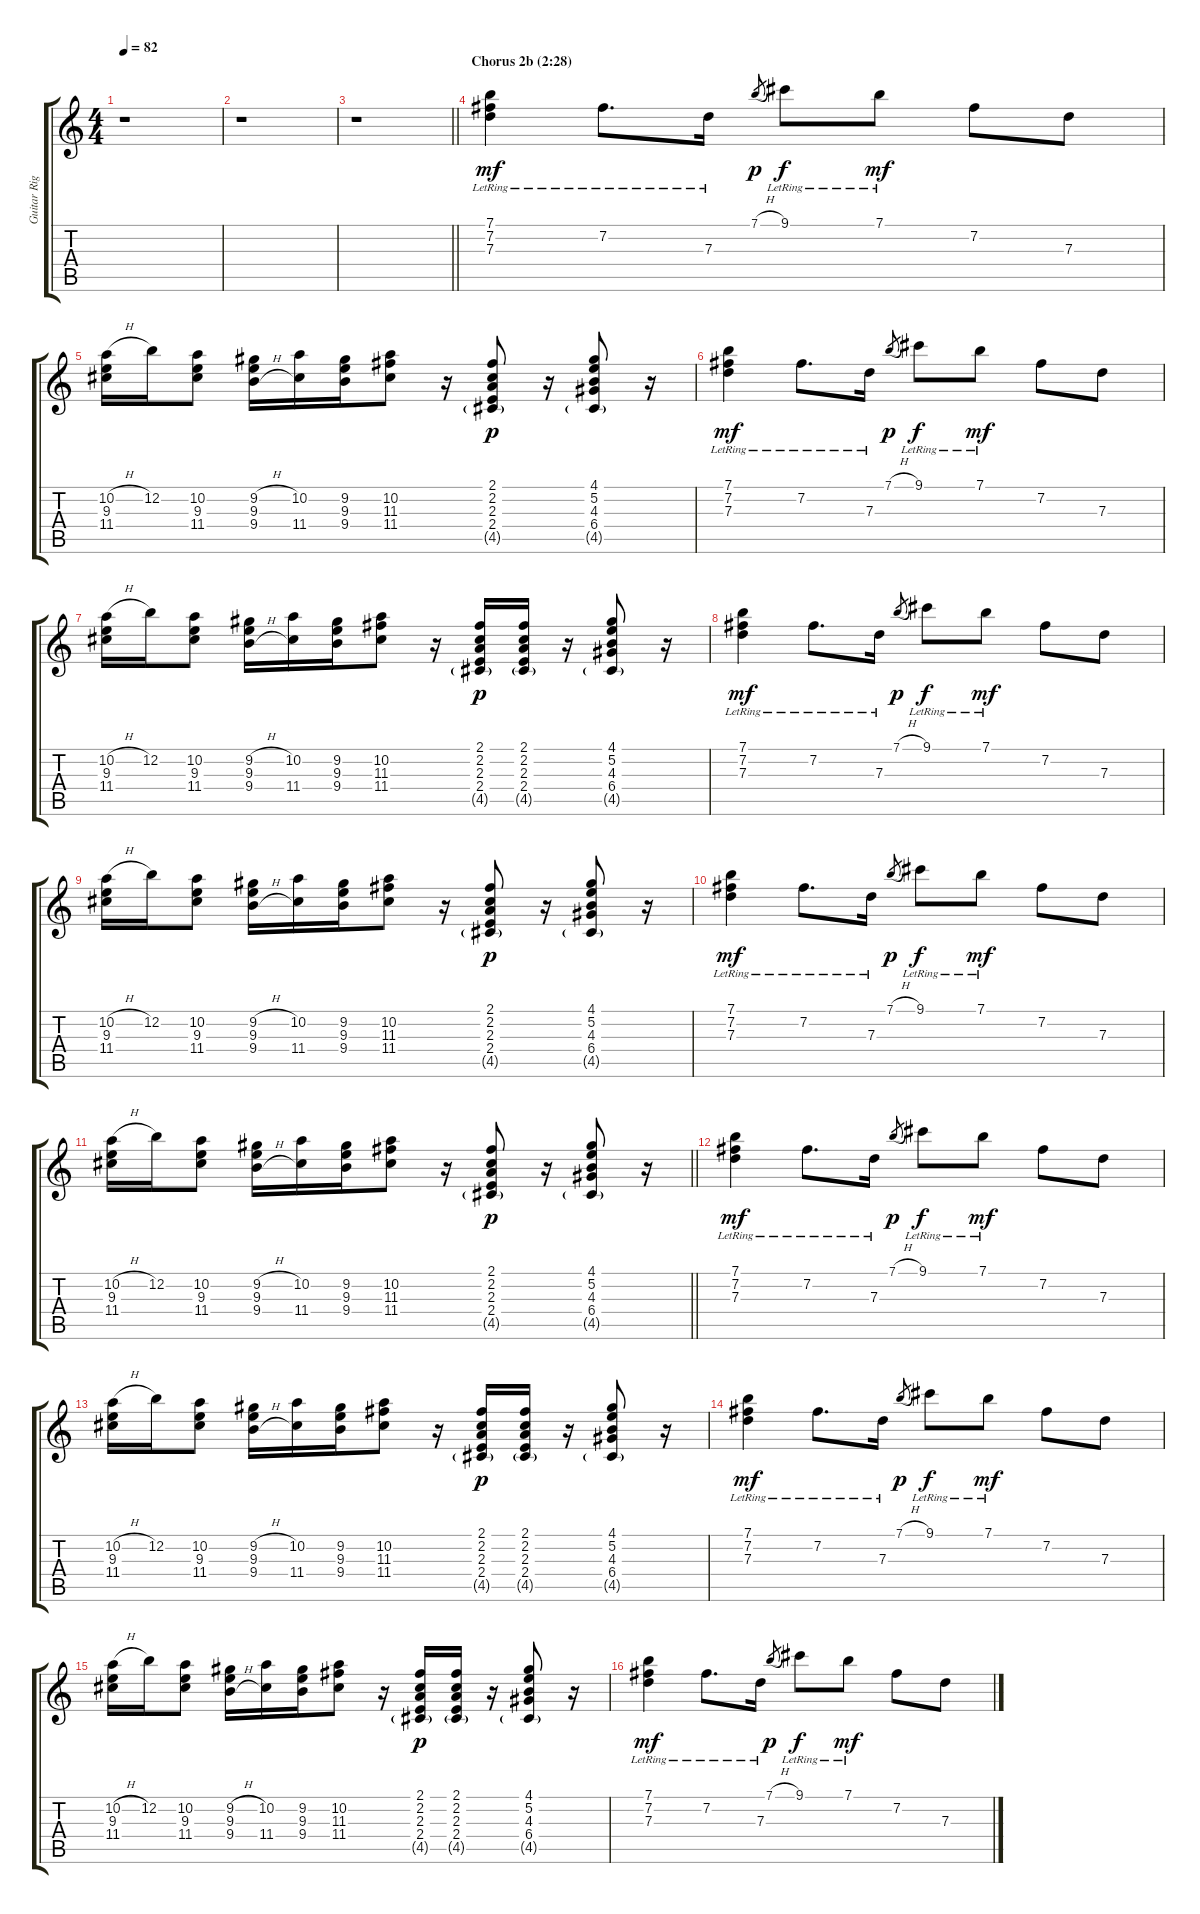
\track ("Guitar Right" "Guitar Rig") {instrument overdrivenguitar}
\staff {score tabs}
\tuning (E4 B3 G3 D3 A2 E2) {hide}
\ts (4 4)
\tempo 82
\clef g2
\ks c
r.1{dy mf} |
r.1 |
\barLineRight lightlight
r.1 |
\section ("" "Chorus 2b (2:28)")
(7.1{lr} 7.2{lr} 7.3{lr}).4 7.2{lr}.8{d} 7.3{lr}.16 7.1{h}.8{gr dy p} 9.1{lr}.8{dy f} 7.1{lr}.8{dy mf} 7.2.8 7.3.8 |
(10.2{h} 9.3 11.4).16 12.2.16 (10.2 9.3 11.4).8 (9.2{h} 9.3 9.4{h}).16 (10.2 11.4).16 (9.2 9.3 9.4).16 (10.2 11.3 11.4).8 r.16 (2.1 2.2 2.3 2.4 4.5{g}).8{dy p} r.16 (4.1 5.2 4.3 6.4 4.5{g}).8 r.16 |
(7.1{lr} 7.2{lr} 7.3{lr}).4{dy mf} 7.2{lr}.8{d} 7.3{lr}.16 7.1{h}.8{gr dy p} 9.1{lr}.8{dy f} 7.1{lr}.8{dy mf} 7.2.8 7.3.8 |
(10.2{h} 9.3 11.4).16 12.2.16 (10.2 9.3 11.4).8 (9.2{h} 9.3 9.4{h}).16 (10.2 11.4).16 (9.2 9.3 9.4).16 (10.2 11.3 11.4).8 r.16 (2.1 2.2 2.3 2.4 4.5{g}).16{dy p} (2.1 2.2 2.3 2.4 4.5{g}).16 r.16 (4.1 5.2 4.3 6.4 4.5{g}).8 r.16 |
(7.1{lr} 7.2{lr} 7.3{lr}).4{dy mf} 7.2{lr}.8{d} 7.3{lr}.16 7.1{h}.8{gr dy p} 9.1{lr}.8{dy f} 7.1{lr}.8{dy mf} 7.2.8 7.3.8 |
(10.2{h} 9.3 11.4).16 12.2.16 (10.2 9.3 11.4).8 (9.2{h} 9.3 9.4{h}).16 (10.2 11.4).16 (9.2 9.3 9.4).16 (10.2 11.3 11.4).8 r.16 (2.1 2.2 2.3 2.4 4.5{g}).8{dy p} r.16 (4.1 5.2 4.3 6.4 4.5{g}).8 r.16 |
(7.1{lr} 7.2{lr} 7.3{lr}).4{dy mf} 7.2{lr}.8{d} 7.3{lr}.16 7.1{h}.8{gr dy p} 9.1{lr}.8{dy f} 7.1{lr}.8{dy mf} 7.2.8 7.3.8 |
\barLineRight lightlight
(10.2{h} 9.3 11.4).16 12.2.16 (10.2 9.3 11.4).8 (9.2{h} 9.3 9.4{h}).16 (10.2 11.4).16 (9.2 9.3 9.4).16 (10.2 11.3 11.4).8 r.16 (2.1 2.2 2.3 2.4 4.5{g}).8{dy p} r.16 (4.1 5.2 4.3 6.4 4.5{g}).8 r.16 |
(7.1{lr} 7.2{lr} 7.3{lr}).4{dy mf} 7.2{lr}.8{d} 7.3{lr}.16 7.1{h}.8{gr dy p} 9.1{lr}.8{dy f} 7.1{lr}.8{dy mf} 7.2.8 7.3.8 |
(10.2{h} 9.3 11.4).16 12.2.16 (10.2 9.3 11.4).8 (9.2{h} 9.3 9.4{h}).16 (10.2 11.4).16 (9.2 9.3 9.4).16 (10.2 11.3 11.4).8 r.16 (2.1 2.2 2.3 2.4 4.5{g}).16{dy p} (2.1 2.2 2.3 2.4 4.5{g}).16 r.16 (4.1 5.2 4.3 6.4 4.5{g}).8 r.16 |
(7.1{lr} 7.2{lr} 7.3{lr}).4{dy mf} 7.2{lr}.8{d} 7.3{lr}.16 7.1{h}.8{gr dy p} 9.1{lr}.8{dy f} 7.1{lr}.8{dy mf} 7.2.8 7.3.8 |
(10.2{h} 9.3 11.4).16 12.2.16 (10.2 9.3 11.4).8 (9.2{h} 9.3 9.4{h}).16 (10.2 11.4).16 (9.2 9.3 9.4).16 (10.2 11.3 11.4).8 r.16 (2.1 2.2 2.3 2.4 4.5{g}).16{dy p} (2.1 2.2 2.3 2.4 4.5{g}).16 r.16 (4.1 5.2 4.3 6.4 4.5{g}).8 r.16 |
(7.1{lr} 7.2{lr} 7.3{lr}).4{dy mf} 7.2{lr}.8{d} 7.3{lr}.16 7.1{h}.8{gr dy p} 9.1{lr}.8{dy f} 7.1{lr}.8{dy mf} 7.2.8 7.3.8
